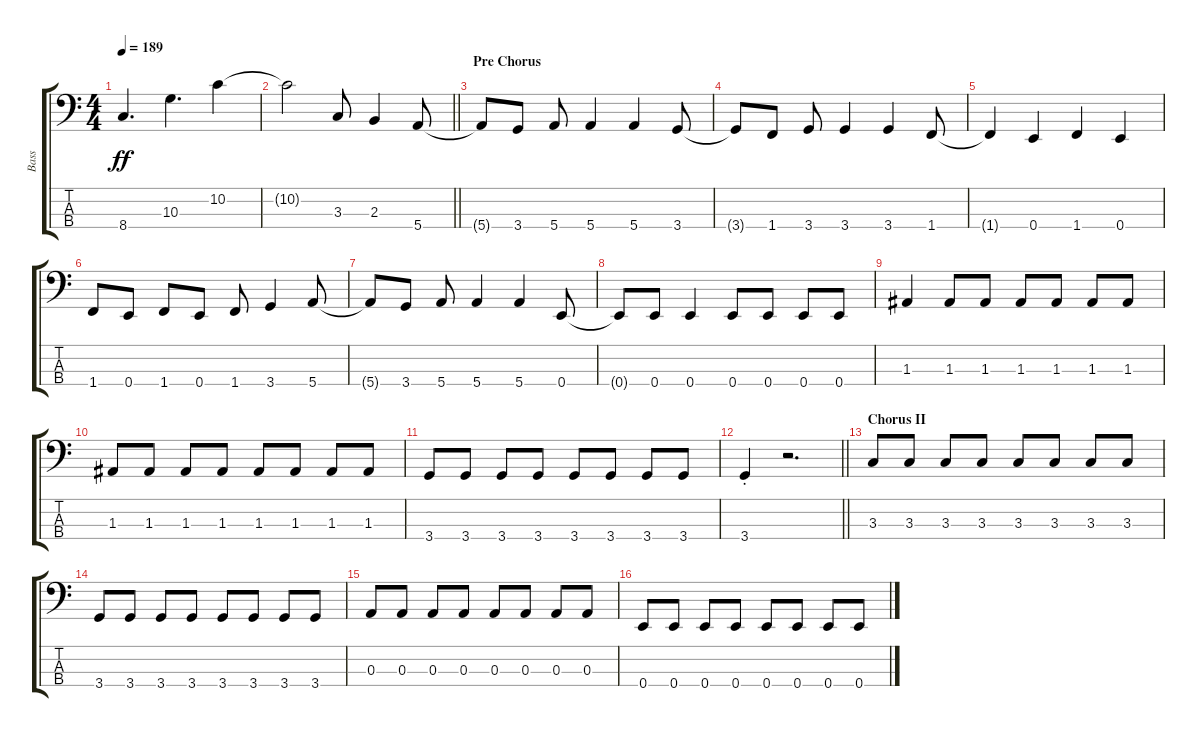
\track ("Bass" "Bass") {instrument electricbassfinger}
\staff {score tabs}
\tuning (G2 D2 A1 E1) {hide}
\ts (4 4)
\tempo 189
\clef f4
\ks c
8.4.4{d dy ff} 10.3.4{d} 10.2.4 |
\barLineRight lightlight
10.2{t}.2 3.3.8 2.3.4 5.4.8 |
\section ("" "Pre Chorus")
5.4{t}.8 3.4.8 5.4.8 5.4.4 5.4.4 3.4.8 |
3.4{t}.8 1.4.8 3.4.8 3.4.4 3.4.4 1.4.8 |
1.4{t}.4 0.4.4 1.4.4 0.4.4 |
1.4.8 0.4.8 1.4.8 0.4.8 1.4.8 3.4.4 5.4.8 |
5.4{t}.8 3.4.8 5.4.8 5.4.4 5.4.4 0.4.8 |
0.4{t}.8 0.4.8 0.4.4 0.4.8 0.4.8 0.4.8 0.4.8 |
1.3.4 1.3.8 1.3.8 1.3.8 1.3.8 1.3.8 1.3.8 |
1.3.8 1.3.8 1.3.8 1.3.8 1.3.8 1.3.8 1.3.8 1.3.8 |
3.4.8 3.4.8 3.4.8 3.4.8 3.4.8 3.4.8 3.4.8 3.4.8 |
\barLineRight lightlight
3.4{st}.4 r.2{d} |
\section ("" "Chorus II")
3.3.8 3.3.8 3.3.8 3.3.8 3.3.8 3.3.8 3.3.8 3.3.8 |
3.4.8 3.4.8 3.4.8 3.4.8 3.4.8 3.4.8 3.4.8 3.4.8 |
0.3.8 0.3.8 0.3.8 0.3.8 0.3.8 0.3.8 0.3.8 0.3.8 |
0.4.8 0.4.8 0.4.8 0.4.8 0.4.8 0.4.8 0.4.8 0.4.8
